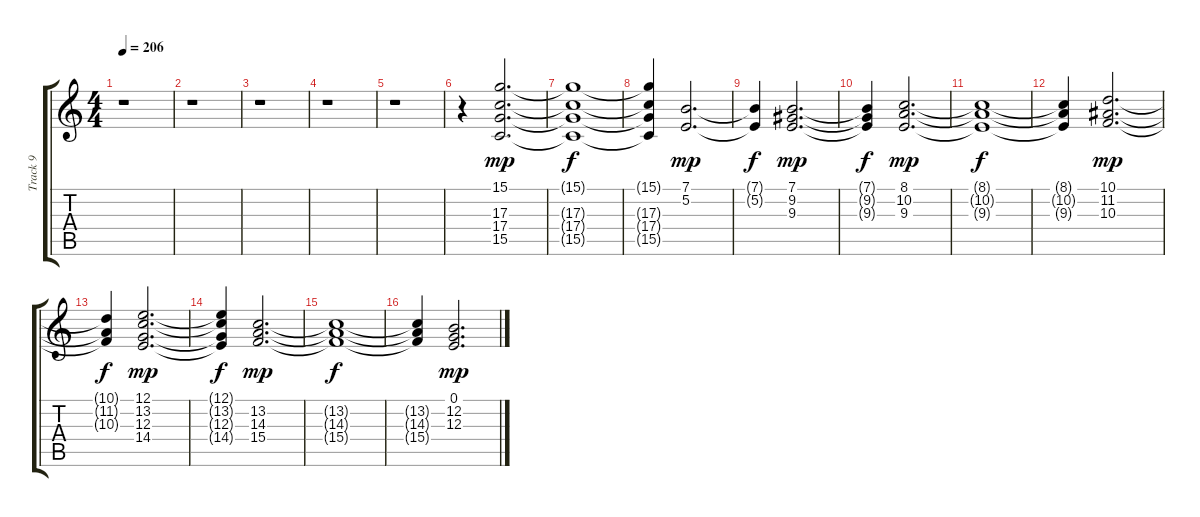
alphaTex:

\track ("Track 9" "Track 9") {instrument pad2warm}
\staff {score tabs}
\tuning (E4 B3 G3 D3 A2 E2) {hide}
\ts (4 4)
\tempo 206
\clef g2
\ks c
r.1{dy f} |
r.1 |
r.1 |
r.1 |
r.1 |
r.4 (15.1 17.3 17.4 15.5).2{d dy mp} |
(15.1{t} 17.3{t} 17.4{t} 15.5{t}).1{dy f} |
(15.1{t} 17.3{t} 17.4{t} 15.5{t}).4 (7.1 5.2).2{d dy mp} |
(7.1{t} 5.2{t}).4{dy f} (7.1 9.2 9.3).2{d dy mp} |
(7.1{t} 9.2{t} 9.3{t}).4{dy f} (8.1 10.2 9.3).2{d dy mp} |
(8.1{t} 10.2{t} 9.3{t}).1{dy f} |
(8.1{t} 10.2{t} 9.3{t}).4 (10.1 11.2 10.3).2{d dy mp} |
(10.1{t} 11.2{t} 10.3{t}).4{dy f} (12.1 13.2 12.3 14.4).2{d dy mp} |
(12.1{t} 13.2{t} 12.3{t} 14.4{t}).4{dy f} (13.2 14.3 15.4).2{d dy mp} |
(13.2{t} 14.3{t} 15.4{t}).1{dy f} |
(13.2{t} 14.3{t} 15.4{t}).4 (0.1 12.2 12.3).2{d dy mp}
